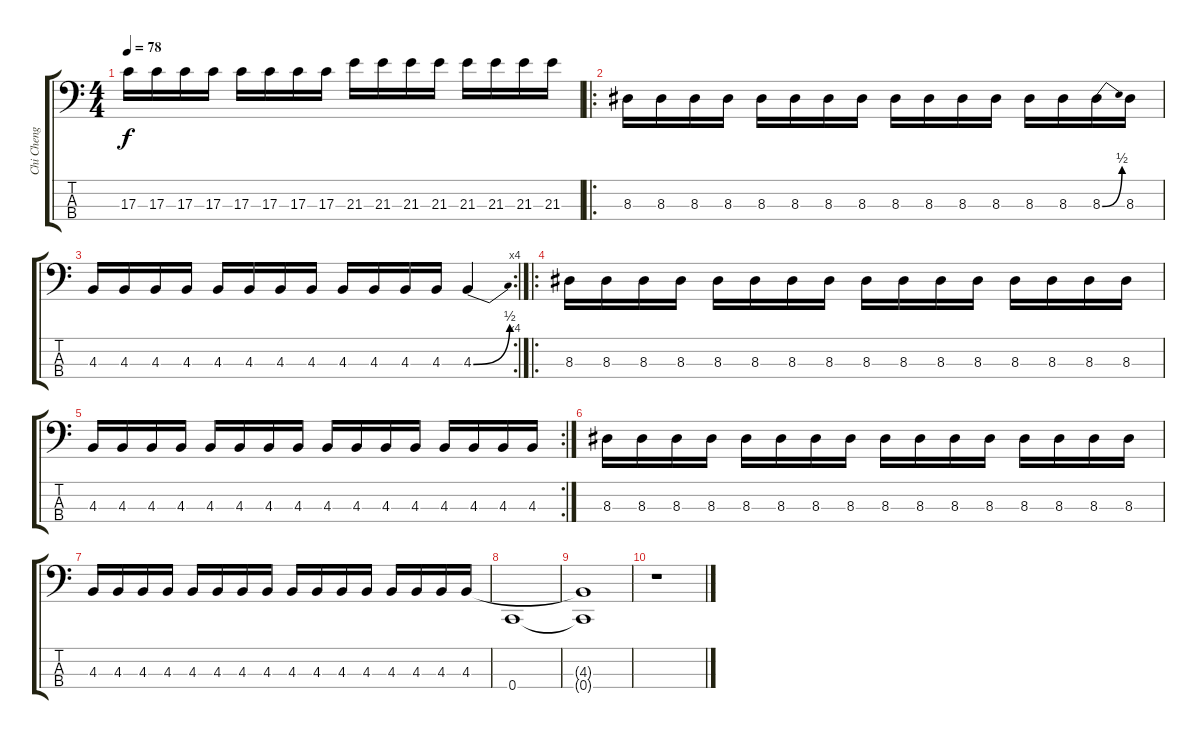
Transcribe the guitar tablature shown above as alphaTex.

\track ("Chi Cheng" "Chi Cheng") {instrument fretlessbass}
\staff {score tabs}
\tuning (F2 C2 G1 C1) {hide}
\ts (4 4)
\tempo 78
\clef f4
\ks c
17.3.16{dy f} 17.3.16 17.3.16 17.3.16 17.3.16 17.3.16 17.3.16 17.3.16 21.3.16 21.3.16 21.3.16 21.3.16 21.3.16 21.3.16 21.3.16 21.3.16 |
\ro
8.3.16 8.3.16 8.3.16 8.3.16 8.3.16 8.3.16 8.3.16 8.3.16 8.3.16 8.3.16 8.3.16 8.3.16 8.3.16 8.3.16 8.3{be (bend 0 0 60 2)}.16 8.3.16 |
\rc 4
4.3.16 4.3.16 4.3.16 4.3.16 4.3.16 4.3.16 4.3.16 4.3.16 4.3.16 4.3.16 4.3.16 4.3.16 4.3{be (bend 0 0 60 2)}.4 |
\ro
8.3.16 8.3.16 8.3.16 8.3.16 8.3.16 8.3.16 8.3.16 8.3.16 8.3.16 8.3.16 8.3.16 8.3.16 8.3.16 8.3.16 8.3.16 8.3.16 |
\rc 2
4.3.16 4.3.16 4.3.16 4.3.16 4.3.16 4.3.16 4.3.16 4.3.16 4.3.16 4.3.16 4.3.16 4.3.16 4.3.16 4.3.16 4.3.16 4.3.16 |
8.3.16 8.3.16 8.3.16 8.3.16 8.3.16 8.3.16 8.3.16 8.3.16 8.3.16 8.3.16 8.3.16 8.3.16 8.3.16 8.3.16 8.3.16 8.3.16 |
4.3.16 4.3.16 4.3.16 4.3.16 4.3.16 4.3.16 4.3.16 4.3.16 4.3.16 4.3.16 4.3.16 4.3.16 4.3.16 4.3.16 4.3.16 4.3.16 |
0.4.1 |
(4.3{t} 0.4{t}).1 |
r.1
